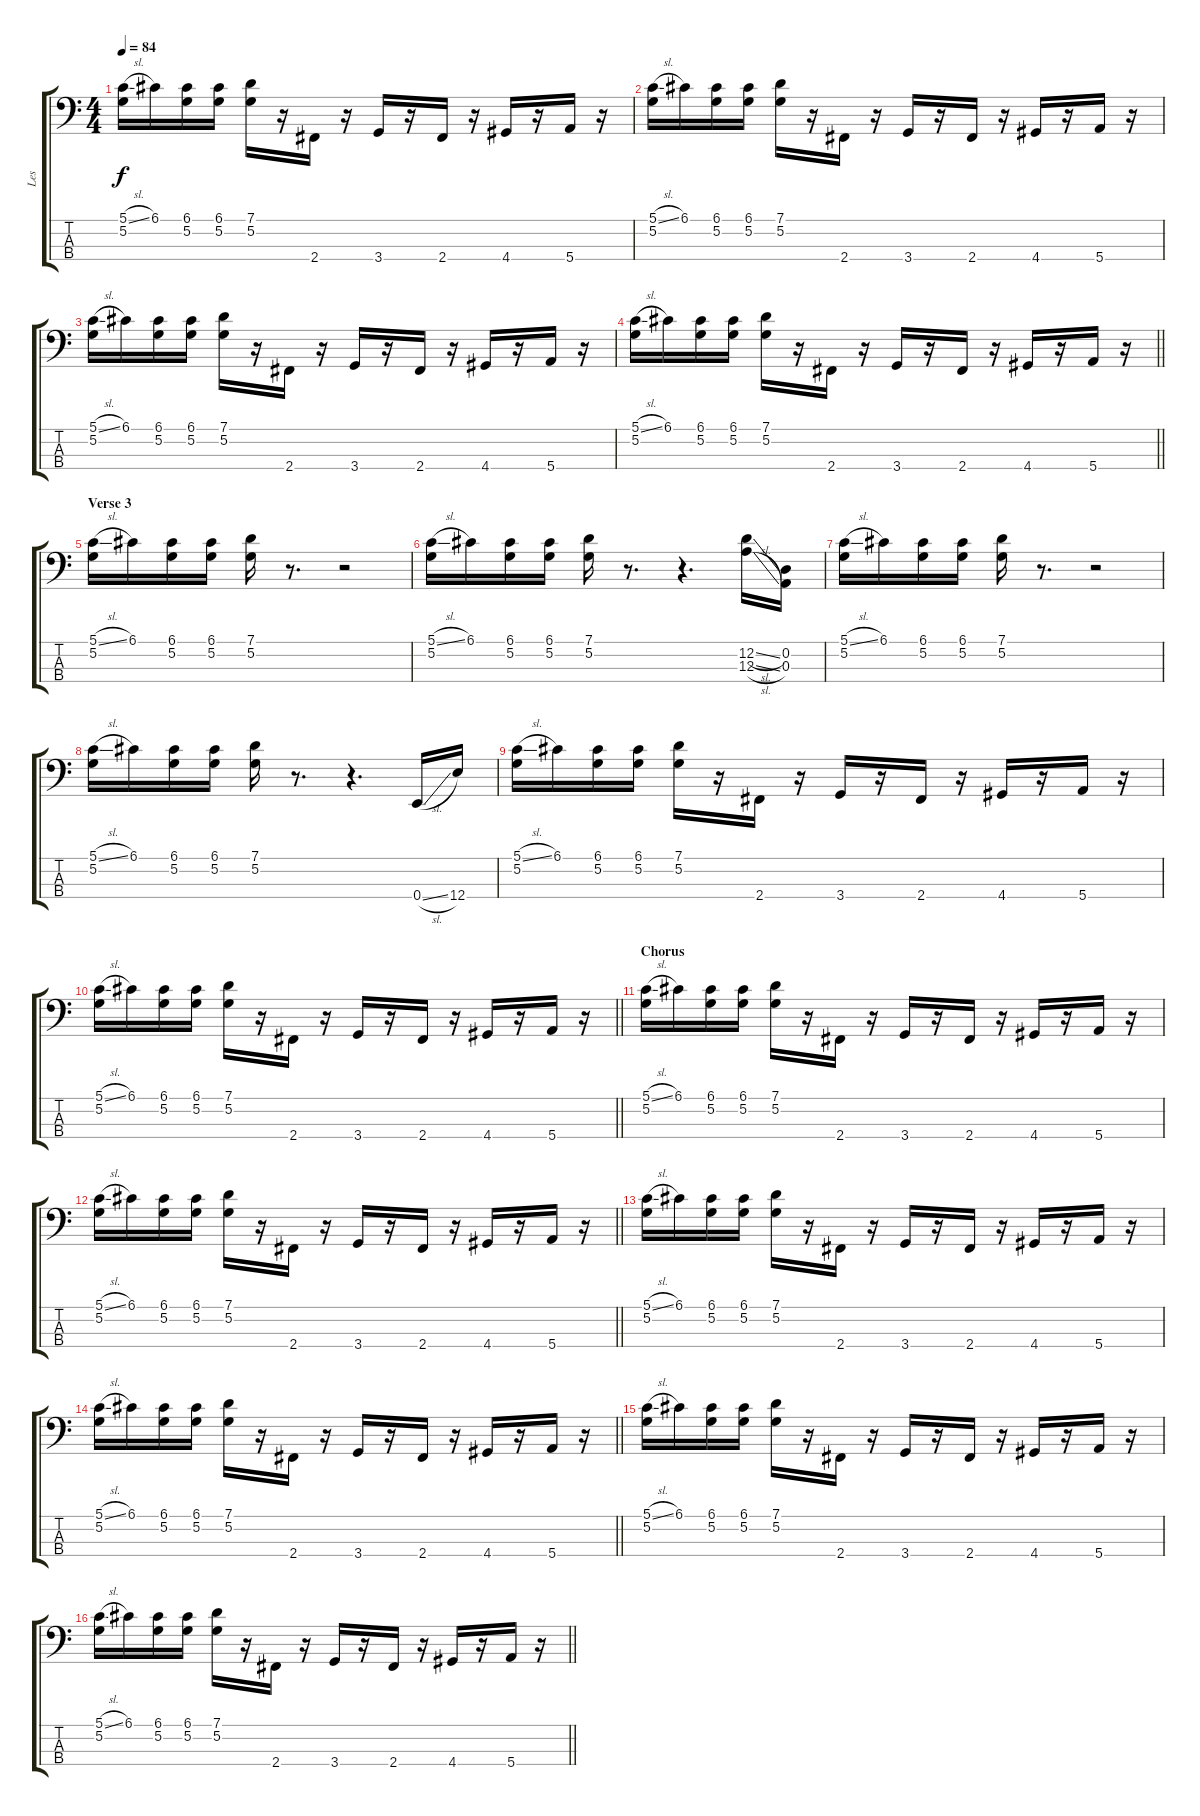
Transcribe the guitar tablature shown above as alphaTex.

\track ("Les" "Les") {instrument slapbass2}
\staff {score tabs}
\tuning (G2 D2 A1 E1) {hide}
\ts (4 4)
\tempo 84
\clef f4
\ks c
(5.1{sl} 5.2).16{dy f} 6.1.16 (6.1 5.2).16 (6.1 5.2).16 (7.1 5.2).16 r.16 2.4.16 r.16 3.4.16 r.16 2.4.16 r.16 4.4.16 r.16 5.4.16 r.16 |
(5.1{sl} 5.2).16 6.1.16 (6.1 5.2).16 (6.1 5.2).16 (7.1 5.2).16 r.16 2.4.16 r.16 3.4.16 r.16 2.4.16 r.16 4.4.16 r.16 5.4.16 r.16 |
(5.1{sl} 5.2).16 6.1.16 (6.1 5.2).16 (6.1 5.2).16 (7.1 5.2).16 r.16 2.4.16 r.16 3.4.16 r.16 2.4.16 r.16 4.4.16 r.16 5.4.16 r.16 |
\barLineRight lightlight
(5.1{sl} 5.2).16 6.1.16 (6.1 5.2).16 (6.1 5.2).16 (7.1 5.2).16 r.16 2.4.16 r.16 3.4.16 r.16 2.4.16 r.16 4.4.16 r.16 5.4.16 r.16 |
\section ("" "Verse 3")
(5.1{sl} 5.2).16 6.1.16 (6.1 5.2).16 (6.1 5.2).16 (7.1 5.2).16 r.8{d} r.2 |
(5.1{sl} 5.2).16 6.1.16 (6.1 5.2).16 (6.1 5.2).16 (7.1 5.2).16 r.8{d} r.4{d} (12.2{sl} 12.3{sl}).16 (0.2 0.3).16 |
(5.1{sl} 5.2).16 6.1.16 (6.1 5.2).16 (6.1 5.2).16 (7.1 5.2).16 r.8{d} r.2 |
(5.1{sl} 5.2).16 6.1.16 (6.1 5.2).16 (6.1 5.2).16 (7.1 5.2).16 r.8{d} r.4{d} 0.4{sl}.16 12.4.16 |
(5.1{sl} 5.2).16 6.1.16 (6.1 5.2).16 (6.1 5.2).16 (7.1 5.2).16 r.16 2.4.16 r.16 3.4.16 r.16 2.4.16 r.16 4.4.16 r.16 5.4.16 r.16 |
\barLineRight lightlight
(5.1{sl} 5.2).16 6.1.16 (6.1 5.2).16 (6.1 5.2).16 (7.1 5.2).16 r.16 2.4.16 r.16 3.4.16 r.16 2.4.16 r.16 4.4.16 r.16 5.4.16 r.16 |
\section ("" "Chorus")
(5.1{sl} 5.2).16 6.1.16 (6.1 5.2).16 (6.1 5.2).16 (7.1 5.2).16 r.16 2.4.16 r.16 3.4.16 r.16 2.4.16 r.16 4.4.16 r.16 5.4.16 r.16 |
\barLineRight lightlight
(5.1{sl} 5.2).16 6.1.16 (6.1 5.2).16 (6.1 5.2).16 (7.1 5.2).16 r.16 2.4.16 r.16 3.4.16 r.16 2.4.16 r.16 4.4.16 r.16 5.4.16 r.16 |
(5.1{sl} 5.2).16 6.1.16 (6.1 5.2).16 (6.1 5.2).16 (7.1 5.2).16 r.16 2.4.16 r.16 3.4.16 r.16 2.4.16 r.16 4.4.16 r.16 5.4.16 r.16 |
\barLineRight lightlight
(5.1{sl} 5.2).16 6.1.16 (6.1 5.2).16 (6.1 5.2).16 (7.1 5.2).16 r.16 2.4.16 r.16 3.4.16 r.16 2.4.16 r.16 4.4.16 r.16 5.4.16 r.16 |
(5.1{sl} 5.2).16 6.1.16 (6.1 5.2).16 (6.1 5.2).16 (7.1 5.2).16 r.16 2.4.16 r.16 3.4.16 r.16 2.4.16 r.16 4.4.16 r.16 5.4.16 r.16 |
\barLineRight lightlight
(5.1{sl} 5.2).16 6.1.16 (6.1 5.2).16 (6.1 5.2).16 (7.1 5.2).16 r.16 2.4.16 r.16 3.4.16 r.16 2.4.16 r.16 4.4.16 r.16 5.4.16 r.16
